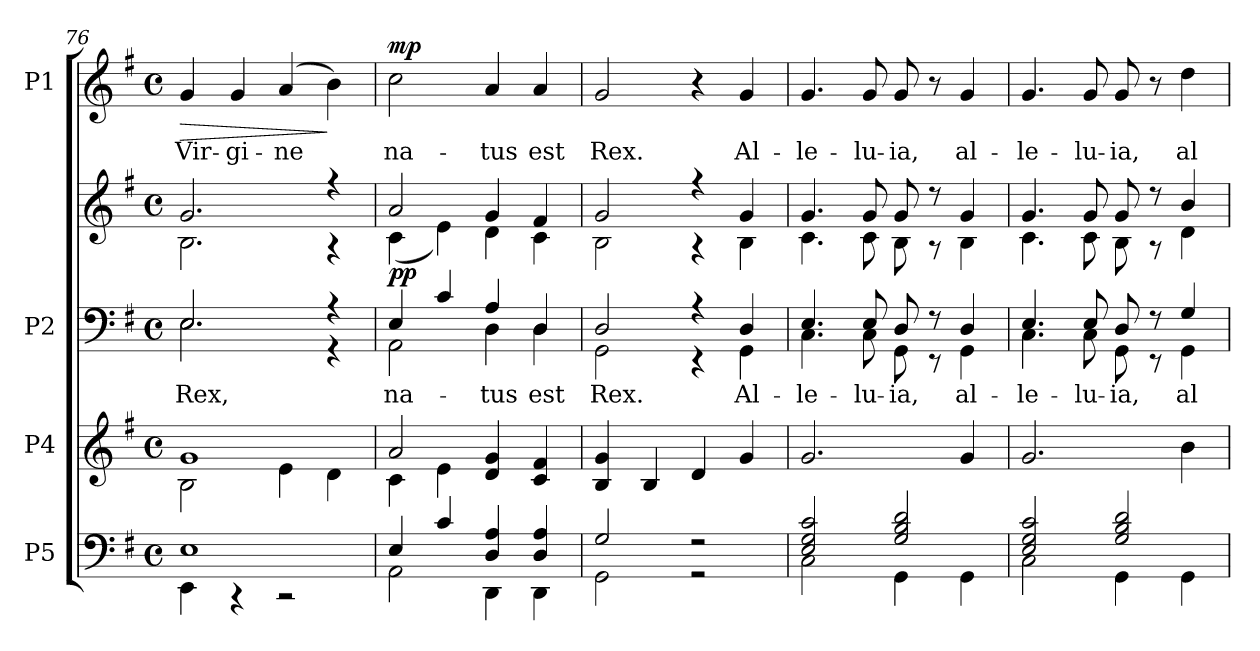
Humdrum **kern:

**kern	**kern	**kern	**text	**kern	**dynam	**kern	**text	**dynam
*part4	*part3	*part2	*part2	*part2	*part2	*part1	*part1	*part1
*staff5	*staff4	*staff3	*staff3	*staff2	*staff2/3	*staff1	*staff1	*staff1
*I"P5	*I"P4	*I"P2	*	*	*	*I"P1	*	*
*clefF4	*clefG2	*clefF4	*	*clefG2	*	*clefG2	*	*
*k[f#]	*k[f#]	*k[f#]	*	*k[f#]	*	*k[f#]	*	*
*G:	*G:	*G:	*	*G:	*	*G:	*	*
*M4/4	*M4/4	*M4/4	*	*M4/4	*	*M4/4	*	*
*met(c)	*met(c)	*met(c)	*	*met(c)	*	*met(c)	*	*
=76	=76	=76	=76	=76	=76	=76	=76	=76
*^	*^	*^	*	*	*	*	*	*
!	!	!	!	!	!	!LO:LY:a:color=#000000	!	!	!	!	!
*	*	*	*	*	*	*	*^	*	*	*	*
!	!	!	!	!	!	!	!	!	!	!	!LO:LY:b:color=#000000	!LO:HP:b
1Ei	4EEi\	1gi	2Bi\	2.Ei/	2.Ei\	Rex,	2.gi/	2.Bi\	.	4gi/	Vir-	>
!	!	!	!	!	!	!	!	!	!	!	!LO:LY:b:color=#000000	!
.	4r	.	.	.	.	.	.	.	.	4gi/	-gi-	.
!	!	!	!	!	!	!	!	!	!	!	!LO:LY:b:color=#000000	!
.	2r	.	4ei\	.	.	.	.	.	.	(4ai/	-ne	.
.	.	.	4di\	4r	4r	.	4r	4r	.	4bi\)	.	]
!!LO:LB:g=z
=77	=77	=77	=77	=77	=77	=77	=77	=77	=77	=77	=77	=77
!	!	!	!	!	!	!LO:LY:a:color=#000000	!	!	!	!	!	!
!	!	!	!	!	!	!	!	!	!	!	!LO:LY:b:color=#000000	!
4Ei/	2AAi\	2ai/	4ci\	4Ei/	2AAi\	na-	2ai/	(4ci\	pp	2cci\	na-	mp
4ci/	.	.	4ei\	4ci/	.	.	.	4ei\)	.	.	.	.
!	!	!	!	!	!	!LO:LY:a:color=#000000	!	!	!	!	!	!
!	!	!	!	!	!	!	!	!	!	!	!LO:LY:b:color=#000000	!
4Di/ 4Ai	4DDi\	4di/ 4gi	2ryy	4Ai/	4Di\	-tus	4gi/	4di\	.	4ai/	-tus	.
!	!	!	!	!	!	!LO:LY:a:color=#000000	!	!	!	!	!	!
!	!	!	!	!	!	!	!	!	!	!	!LO:LY:b:color=#000000	!
4Di/ 4Ai	4DDi\	4ci/ 4f#i	.	4Di/	4Di\	est	4f#i/	4ci\	.	4ai/	est	.
*	*	*v	*v	*	*	*	*	*	*	*	*	*
=78	=78	=78	=78	=78	=78	=78	=78	=78	=78	=78	=78
!	!	!	!	!	!LO:LY:a:color=#000000	!	!	!	!	!	!
!	!	!	!	!	!	!	!	!	!	!LO:LY:b:color=#000000	!
2Gi/	2GGi\	4Bi/ 4gi	2Di/	2GGi\	Rex.	2gi/	2Bi\	.	2gi/	Rex.	.
.	.	4Bi/	.	.	.	.	.	.	.	.	.
2r	2r	4di/	4r	4r	.	4r	4r	.	4r	.	.
!	!	!	!	!	!LO:LY:a:color=#000000	!	!	!	!	!	!
!	!	!	!	!	!	!	!	!	!	!LO:LY:b:color=#000000	!
.	.	4gi/	4Di/	4GGi\	Al-	4gi/	4Bi\	.	4gi/	Al-	.
=79	=79	=79	=79	=79	=79	=79	=79	=79	=79	=79	=79
!	!	!	!	!	!LO:LY:a:color=#000000	!	!	!	!	!	!
!	!	!	!	!	!	!	!	!	!	!LO:LY:b:color=#000000	!
2Ei/ 2Gi 2ci	2Ci\	2.gi/	4.Ei/	4.Ci\	-le-	4.gi/	4.ci\	.	4.gi/	-le-	.
!	!	!	!	!	!LO:LY:a:color=#000000	!	!	!	!	!	!
!	!	!	!	!	!	!	!	!	!	!LO:LY:b:color=#000000	!
.	.	.	8Ei/	8Ci\	-lu-	8gi/	8ci\	.	8gi/	-lu-	.
!	!	!	!	!	!LO:LY:a:color=#000000	!	!	!	!	!	!
!	!	!	!	!	!	!	!	!	!	!LO:LY:b:color=#000000	!
2Gi/ 2Bi 2di	4GGi\	.	8Di/	8GGi\	-ia,	8gi/	8Bi\	.	8gi/	-ia,	.
.	.	.	8r	8r	.	8r	8r	.	8r	.	.
!	!	!	!	!	!LO:LY:a:color=#000000	!	!	!	!	!	!
!	!	!	!	!	!	!	!	!	!	!LO:LY:b:color=#000000	!
.	4GGi\	4gi/	4Di/	4GGi\	al-	4gi/	4Bi\	.	4gi/	al-	.
=80	=80	=80	=80	=80	=80	=80	=80	=80	=80	=80	=80
!	!	!	!	!	!LO:LY:a:color=#000000	!	!	!	!	!	!
!	!	!	!	!	!	!	!	!	!	!LO:LY:b:color=#000000	!
2Ei/ 2Gi 2ci	2Ci\	2.gi/	4.Ei/	4.Ci\	-le-	4.gi/	4.ci\	.	4.gi/	-le-	.
!	!	!	!	!	!LO:LY:a:color=#000000	!	!	!	!	!	!
!	!	!	!	!	!	!	!	!	!	!LO:LY:b:color=#000000	!
.	.	.	8Ei/	8Ci\	-lu-	8gi/	8ci\	.	8gi/	-lu-	.
!	!	!	!	!	!LO:LY:a:color=#000000	!	!	!	!	!	!
!	!	!	!	!	!	!	!	!	!	!LO:LY:b:color=#000000	!
2Gi/ 2Bi 2di	4GGi\	.	8Di/	8GGi\	-ia,	8gi/	8Bi\	.	8gi/	-ia,	.
.	.	.	8r	8r	.	8r	8r	.	8r	.	.
!	!	!	!	!	!LO:LY:a:color=#000000	!	!	!	!	!	!
!	!	!	!	!	!	!	!	!	!	!LO:LY:b:color=#000000	!
.	4GGi\	4bi\	4Gi/	4GGi\	al-	4bi/	4di\	.	4ddi\	al-	.
*	*	*	*v	*v	*	*	*	*	*	*	*
*v	*v	*	*	*	*v	*v	*	*	*	*
=	=	=	=	=	=	=	=	=
*-	*-	*-	*-	*-	*-	*-	*-	*-
